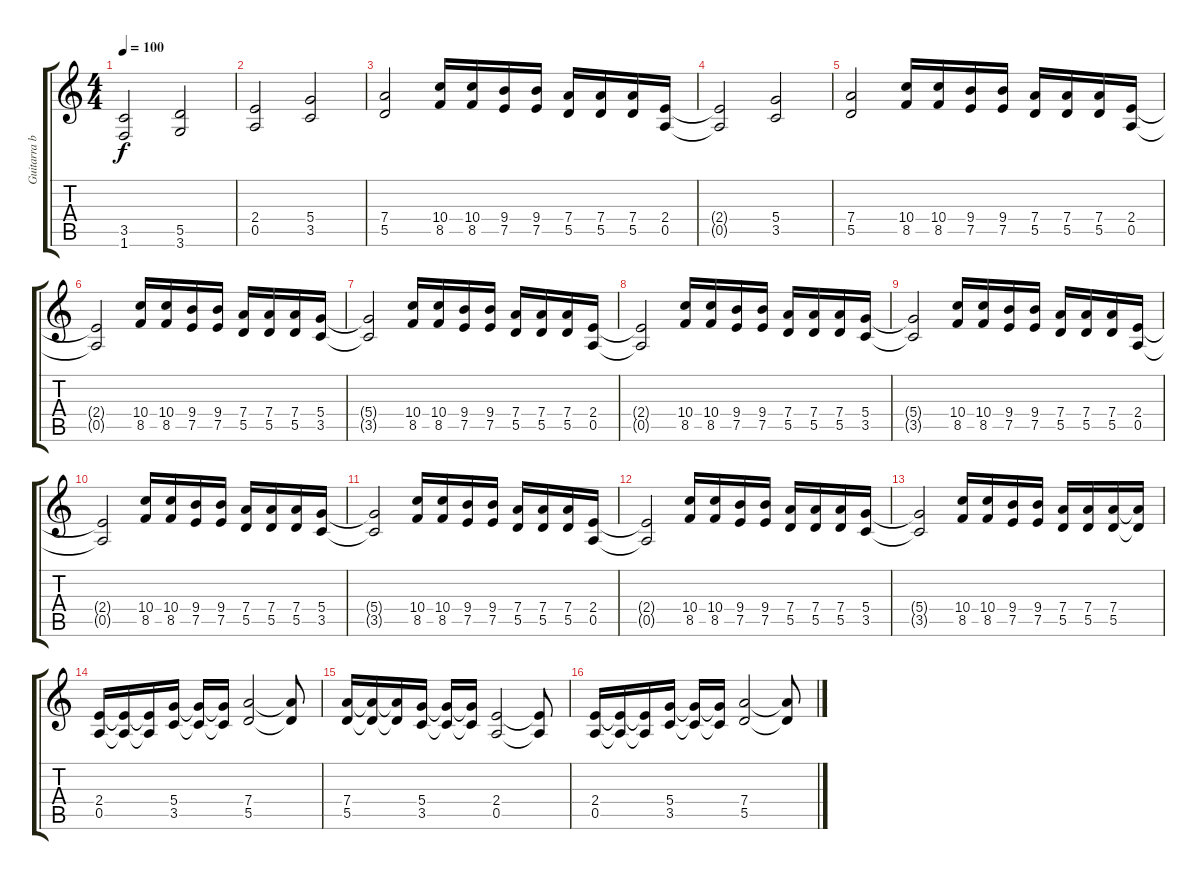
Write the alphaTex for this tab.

\track ("Guitarra base" "Guitarra b") {instrument overdrivenguitar}
\staff {score tabs}
\tuning (E4 B3 G3 D3 A2 E2) {hide}
\ts (4 4)
\tempo 100
\clef g2
\ks c
(3.5 1.6).2{dy f} (5.5 3.6).2 |
(2.4 0.5).2 (5.4 3.5).2 |
(7.4 5.5).2 (10.4 8.5).16 (10.4 8.5).16 (9.4 7.5).16 (9.4 7.5).16 (7.4 5.5).16 (7.4 5.5).16 (7.4 5.5).16 (2.4 0.5).16 |
(2.4{t} 0.5{t}).2 (5.4 3.5).2 |
(7.4 5.5).2 (10.4 8.5).16 (10.4 8.5).16 (9.4 7.5).16 (9.4 7.5).16 (7.4 5.5).16 (7.4 5.5).16 (7.4 5.5).16 (2.4 0.5).16 |
(2.4{t} 0.5{t}).2 (10.4 8.5).16 (10.4 8.5).16 (9.4 7.5).16 (9.4 7.5).16 (7.4 5.5).16 (7.4 5.5).16 (7.4 5.5).16 (5.4 3.5).16 |
(5.4{t} 3.5{t}).2 (10.4 8.5).16 (10.4 8.5).16 (9.4 7.5).16 (9.4 7.5).16 (7.4 5.5).16 (7.4 5.5).16 (7.4 5.5).16 (2.4 0.5).16 |
(2.4{t} 0.5{t}).2 (10.4 8.5).16 (10.4 8.5).16 (9.4 7.5).16 (9.4 7.5).16 (7.4 5.5).16 (7.4 5.5).16 (7.4 5.5).16 (5.4 3.5).16 |
(5.4{t} 3.5{t}).2 (10.4 8.5).16 (10.4 8.5).16 (9.4 7.5).16 (9.4 7.5).16 (7.4 5.5).16 (7.4 5.5).16 (7.4 5.5).16 (2.4 0.5).16 |
(2.4{t} 0.5{t}).2 (10.4 8.5).16 (10.4 8.5).16 (9.4 7.5).16 (9.4 7.5).16 (7.4 5.5).16 (7.4 5.5).16 (7.4 5.5).16 (5.4 3.5).16 |
(5.4{t} 3.5{t}).2 (10.4 8.5).16 (10.4 8.5).16 (9.4 7.5).16 (9.4 7.5).16 (7.4 5.5).16 (7.4 5.5).16 (7.4 5.5).16 (2.4 0.5).16 |
(2.4{t} 0.5{t}).2 (10.4 8.5).16 (10.4 8.5).16 (9.4 7.5).16 (9.4 7.5).16 (7.4 5.5).16 (7.4 5.5).16 (7.4 5.5).16 (5.4 3.5).16 |
(5.4{t} 3.5{t}).2 (10.4 8.5).16 (10.4 8.5).16 (9.4 7.5).16 (9.4 7.5).16 (7.4 5.5).16 (7.4 5.5).16 (7.4 5.5).16 (7.4{t} 5.5{t}).16 |
(2.4 0.5).16 (2.4{t} 0.5{t}).16 (2.4{t} 0.5{t}).16 (5.4 3.5).16 (5.4{t} 3.5{t}).16 (5.4{t} 3.5{t}).16 (7.4 5.5).2 (7.4{t} 5.5{t}).8 |
(7.4 5.5).16 (7.4{t} 5.5{t}).16 (7.4{t} 5.5{t}).16 (5.4 3.5).16 (5.4{t} 3.5{t}).16 (5.4{t} 3.5{t}).16 (2.4 0.5).2 (2.4{t} 0.5{t}).8 |
(2.4 0.5).16 (2.4{t} 0.5{t}).16 (2.4{t} 0.5{t}).16 (5.4 3.5).16 (5.4{t} 3.5{t}).16 (5.4{t} 3.5{t}).16 (7.4 5.5).2 (7.4{t} 5.5{t}).8
